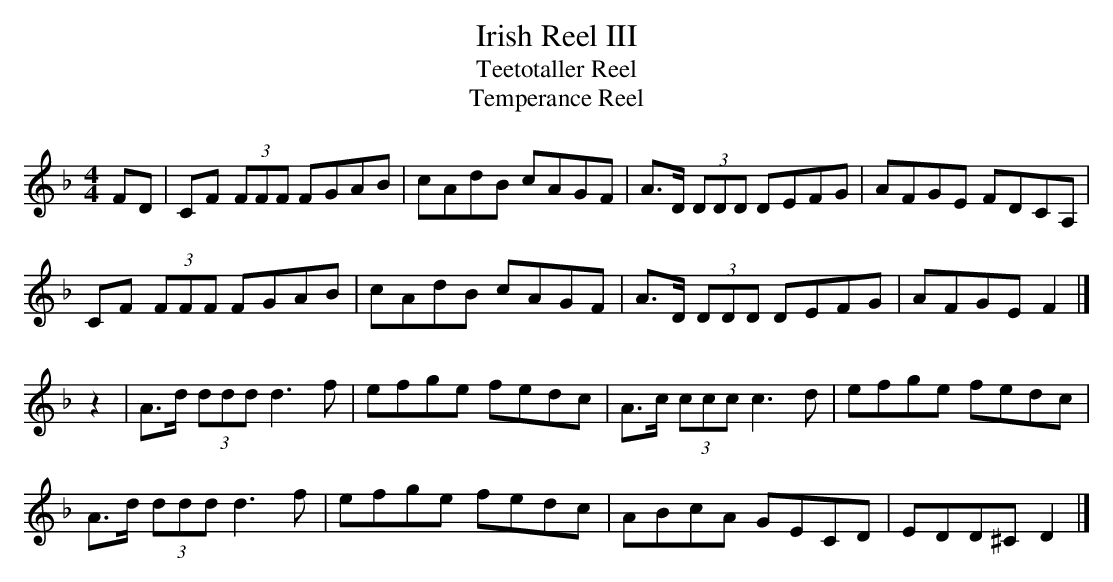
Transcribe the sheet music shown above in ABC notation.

X:1
T:Irish Reel III
T:Teetotaller Reel
T:Temperance Reel
M:4/4
L:1/8
K:F
FD|CF (3FFF FGAB|cAdB cAGF|A>D (3DDD DEFG|AFGE FDCA,|
CF (3FFF FGAB|cAdB cAGF|A>D (3DDD DEFG|AFGE F2|]
z2|A>d (3ddd d3 f|efge fedc|A>c (3ccc c3 d|efge fedc|
A>d (3ddd d3 f|efge fedc|ABcA GECD|EDD^C D2|]
